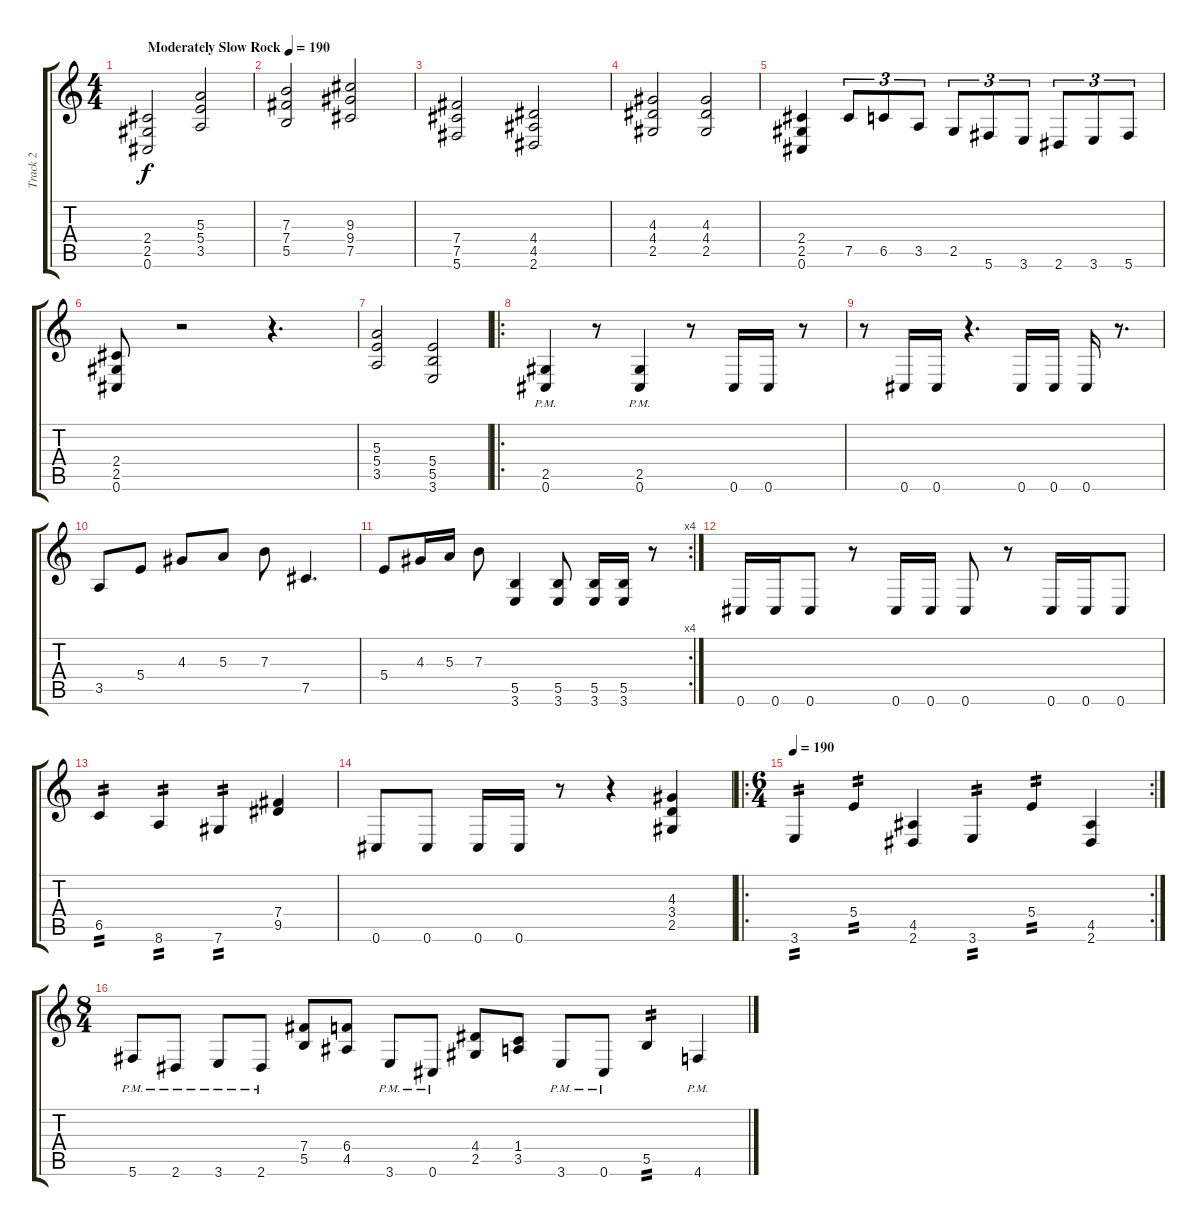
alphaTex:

\track ("Track 2" "Track 2") {instrument distortionguitar}
\staff {score tabs}
\tuning (Db4 Ab3 E3 B2 Gb2 Db2) {hide}
\ts (4 4)
\tempo (190 "Moderately Slow Rock")
\tempo 175
\tempo (190 "Moderately Slow Rock")
\clef g2
\ks c
(2.4 2.5 0.6).2{dy f instrument distortionguitar} (5.3 5.4 3.5).2 |
(7.3 7.4 5.5).2 (9.3 9.4 7.5).2 |
(7.4 7.5 5.6).2 (4.4 4.5 2.6).2 |
(4.3 4.4 2.5).2 (4.3 4.4 2.5).2 |
(2.4 2.5 0.6).4 7.5.8{tu (3 2)} 6.5.8{tu (3 2)} 3.5.8{tu (3 2)} 2.5.8{tu (3 2)} 5.6.8{tu (3 2)} 3.6.8{tu (3 2)} 2.6.8{tu (3 2)} 3.6.8{tu (3 2)} 5.6.8{tu (3 2)} |
(2.4 2.5 0.6).8 r.2 r.4{d} |
(5.3 5.4 3.5).2 (5.4 5.5 3.6).2 |
\ro
(2.5 0.6{pm}).4 r.8 (2.5{pm} 0.6).4 r.8 0.6.16 0.6.16 r.8 |
r.8 0.6.16 0.6.16 r.4{d} 0.6.16 0.6.16 0.6.16 r.8{d} |
3.5.8 5.4.8 4.3.8 5.3.8 7.3.8 7.5.4{d} |
\rc 4
5.4.8 4.3.16 5.3.16 7.3.8 (5.5 3.6).4 (5.5 3.6).8 (5.5 3.6).16 (5.5 3.6).16 r.8 |
0.6.16 0.6.16 0.6.8 r.8 0.6.16 0.6.16 0.6.8 r.8 0.6.16 0.6.16 0.6.8 |
6.5.4{tp 2} 8.6.4{tp 2} 7.6.4{tp 2} (7.4 9.5).4 |
0.6.8 0.6.8 0.6.16 0.6.16 r.8 r.4 (4.3 3.4 2.5).4 |
\ro
\rc 2
\ts (6 4)
\tempo 190
3.6.4{tp 2} 5.4.4{tp 2} (4.5 2.6).4 3.6.4{tp 2} 5.4.4{tp 2} (4.5 2.6).4 |
\ts (8 4)
5.6{pm}.8 2.6{pm}.8 3.6{pm}.8 2.6{pm}.8 (7.4 5.5).8 (6.4 4.5).8 3.6{pm}.8 0.6{pm}.8 (4.4 2.5).8 (1.4 3.5).8 3.6{pm}.8 0.6{pm}.8 5.5.4{tp 2} 4.6{pm}.4
